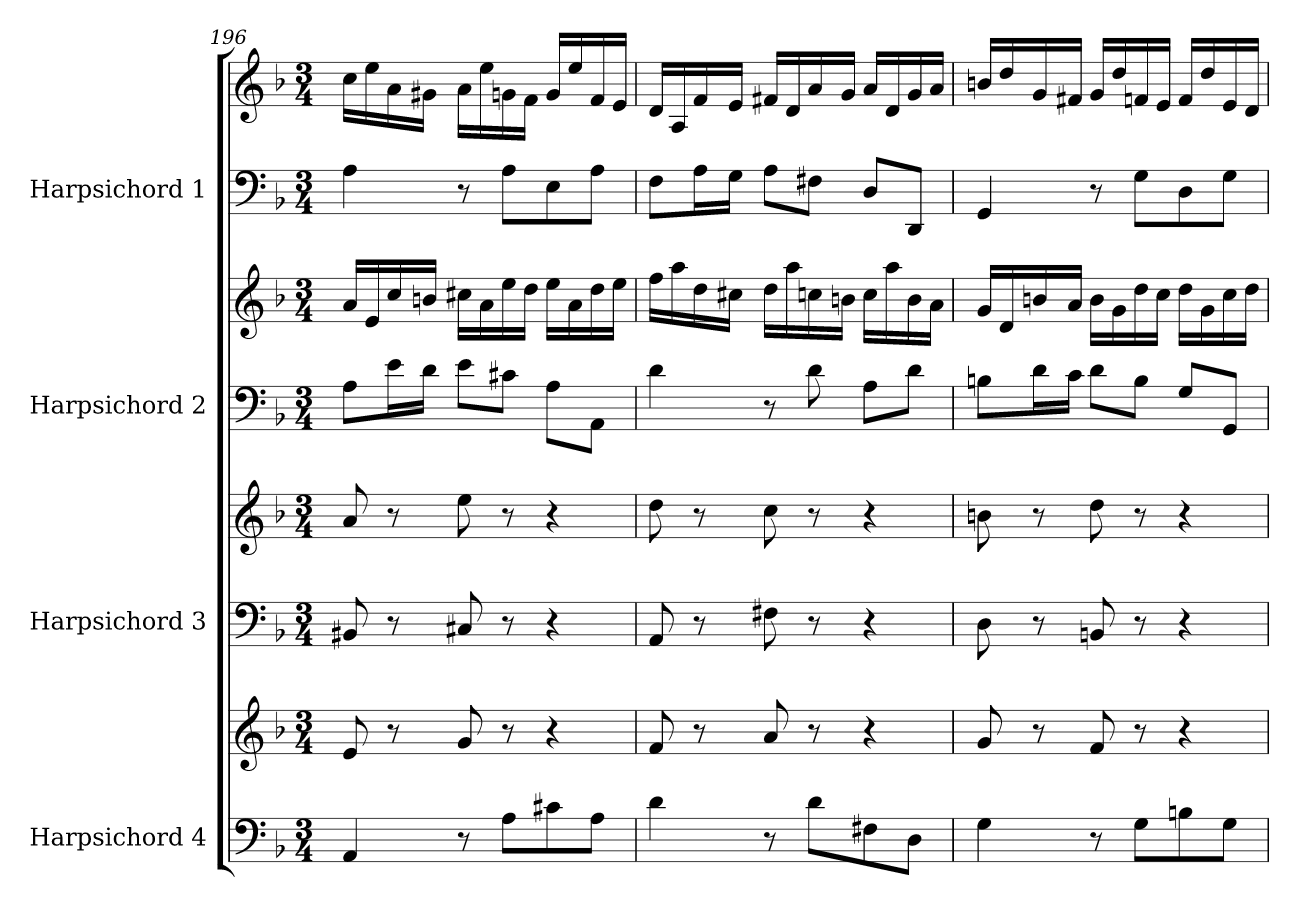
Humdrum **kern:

**kern	**kern	**kern	**kern	**kern	**kern	**kern	**kern
*part4	*part4	*part3	*part3	*part2	*part2	*part1	*part1
*staff8	*staff7	*staff6	*staff5	*staff4	*staff3	*staff2	*staff1
*I"Harpsichord 4	*	*I"Harpsichord 3	*	*I"Harpsichord 2	*	*I"Harpsichord 1	*
*I'Hp	*	*I'Hp	*	*I'Hp	*	*I'Hp	*
!!LO:LB:g=z
*clefF4	*clefG2	*clefF4	*clefG2	*clefF4	*clefG2	*clefF4	*clefG2
*k[b-]	*k[b-]	*k[b-]	*k[b-]	*k[b-]	*k[b-]	*k[b-]	*k[b-]
*M3/4	*M3/4	*M3/4	*M3/4	*M3/4	*M3/4	*M3/4	*M3/4
=196	=196	=196	=196	=196	=196	=196	=196
4AA/	8e/	8BB#X/	8a/	8A\L	16a/LL	4A\	16cc\LL
.	.	.	.	.	16e/	.	16ee\
.	8r	8r	8r	16e\L	16cc/	.	16a\
.	.	.	.	16d\JJ	16bn/JJ	.	16g#X\JJ
8r	8g/	8C#X/	8ee\	8e\L	16cc#X\LL	8r	16a\LL
.	.	.	.	.	16a\	.	16ee\
8A\L	8r	8r	8r	8c#X\J	16ee\	8A\L	16gn\
.	.	.	.	.	16dd\JJ	.	16f\JJ
8c#X\	4r	4r	4r	8A\L	16ee\LL	8E\	16g/LL
.	.	.	.	.	16a\	.	16ee/
8A\J	.	.	.	8AA\J	16dd\	8A\J	16f/
.	.	.	.	.	16ee\JJ	.	16e/JJ
=197	=197	=197	=197	=197	=197	=197	=197
4d\	8f/	8AA/	8dd\	4d\	16ff\LL	8F\L	16d/LL
.	.	.	.	.	16aa\	.	16A/
.	8r	8r	8r	.	16dd\	16A\L	16f/
.	.	.	.	.	16cc#X\JJ	16G\JJ	16e/JJ
8r	8a/	8F#X\	8cc\	8r	16dd\LL	8A\L	16f#X/LL
.	.	.	.	.	16aa\	.	16d/
8d\L	8r	8r	8r	8d\	16ccn\	8F#X\J	16a/
.	.	.	.	.	16bn\JJ	.	16g/JJ
8F#X\	4r	4r	4r	8A\L	16cc\LL	8D/L	16a/LL
.	.	.	.	.	16aa\	.	16d/
8D\J	.	.	.	8d\J	16b\	8DD/J	16g/
.	.	.	.	.	16a\JJ	.	16a/JJ
=198	=198	=198	=198	=198	=198	=198	=198
4G\	8g/	8D\	8bn\	8Bn\L	16g/LL	4GG/	16bn/LL
.	.	.	.	.	16d/	.	16dd/
.	8r	8r	8r	16d\L	16bn/	.	16g/
.	.	.	.	16c\JJ	16a/JJ	.	16f#X/JJ
8r	8f/	8BBn/	8dd\	8d\L	16b\LL	8r	16g/LL
.	.	.	.	.	16g\	.	16dd/
8G\L	8r	8r	8r	8B\J	16dd\	8G\L	16fn/
.	.	.	.	.	16cc\JJ	.	16e/JJ
8Bn\	4r	4r	4r	8G/L	16dd\LL	8D\	16f/LL
.	.	.	.	.	16g\	.	16dd/
8G\J	.	.	.	8GG/J	16cc\	8G\J	16e/
.	.	.	.	.	16dd\JJ	.	16d/JJ
=	=	=	=	=	=	=	=
*-	*-	*-	*-	*-	*-	*-	*-
